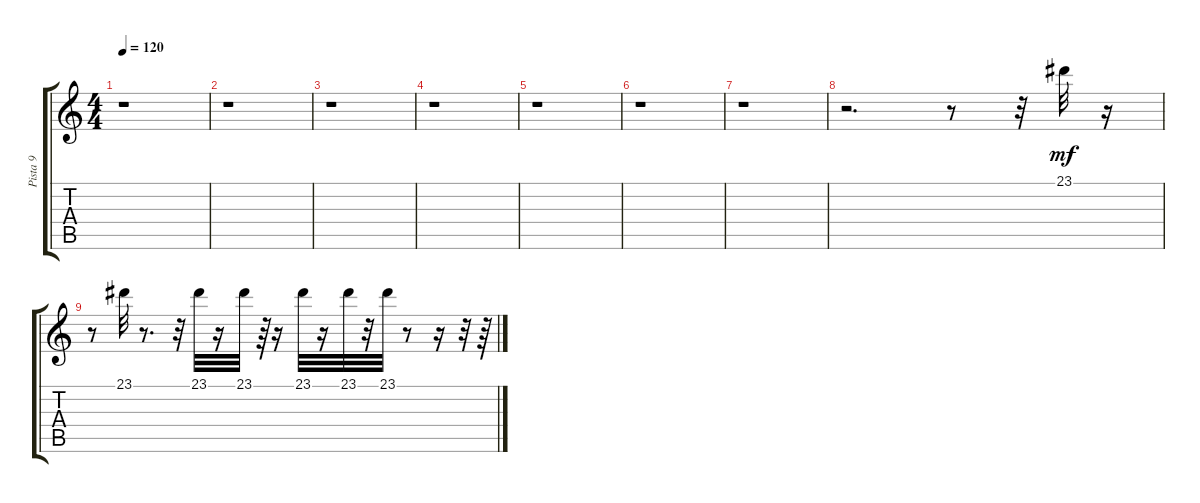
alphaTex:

\track ("Pista 9" "Pista 9") {instrument oboe}
\staff {score tabs}
\tuning (E4 B3 G3 D3 A2 E2) {hide}
\ts (4 4)
\tempo 120
\clef g2
\ks c
r.1{dy ff} |
r.1 |
r.1 |
r.1 |
r.1 |
r.1 |
r.1 |
r.2{d} r.8 r.32 23.1.32{dy mf volume 6 instrument lead2sawtooth} r.16 |
r.8 23.1.32 r.8{d} r.32 23.1.32{balance 3} r.16 23.1.32 r.64 r.16 23.1.32{balance 3} r.16 23.1.32 r.32 23.1.32 r.8 r.16 r.32 r.64
